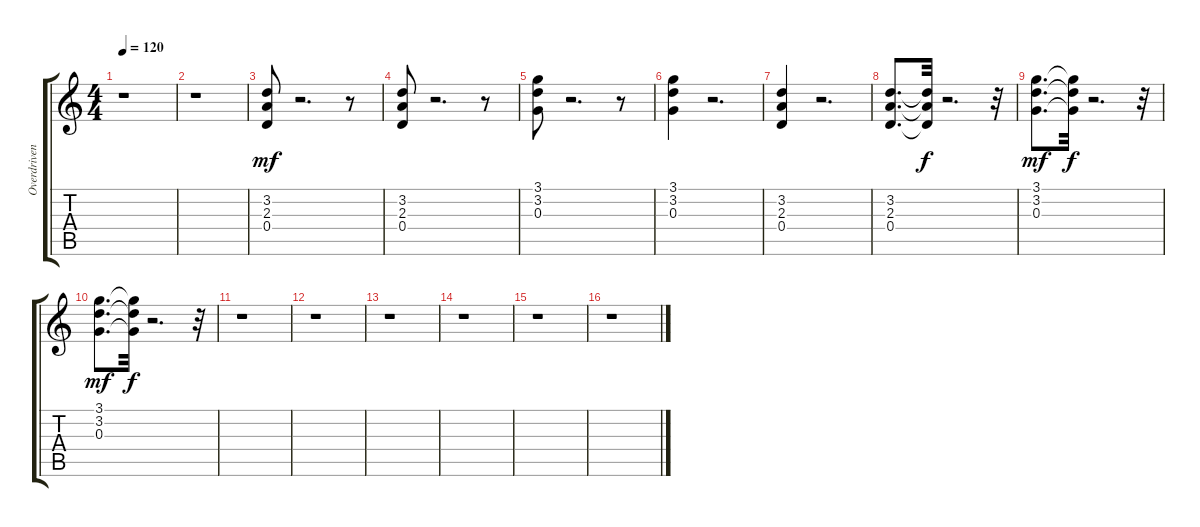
\track ("Overdriven Guitar 1" "Overdriven") {instrument overdrivenguitar}
\staff {score tabs}
\tuning (E4 B3 G3 D3 A2 E2) {hide}
\ts (4 4)
\tempo 120
\clef g2
\ks c
r.1{dy mf} |
r.1 |
(3.2 2.3 0.4).8 r.2{d} r.8 |
(3.2 2.3 0.4).8 r.2{d} r.8 |
(3.1 3.2 0.3).8 r.2{d} r.8 |
(3.1 3.2 0.3).4 r.2{d} |
(3.2 2.3 0.4).4 r.2{d} |
(3.2 2.3 0.4).8{d} (3.2{t} 2.3{t} 0.4{t}).32{dy f} r.2{d} r.32 |
(3.1 3.2 0.3).8{d dy mf} (3.1{t} 3.2{t} 0.3{t}).32{dy f} r.2{d} r.32 |
(3.1 3.2 0.3).8{d dy mf} (3.1{t} 3.2{t} 0.3{t}).32{dy f} r.2{d} r.32 |
r.1 |
r.1 |
r.1 |
r.1 |
r.1 |
r.1
